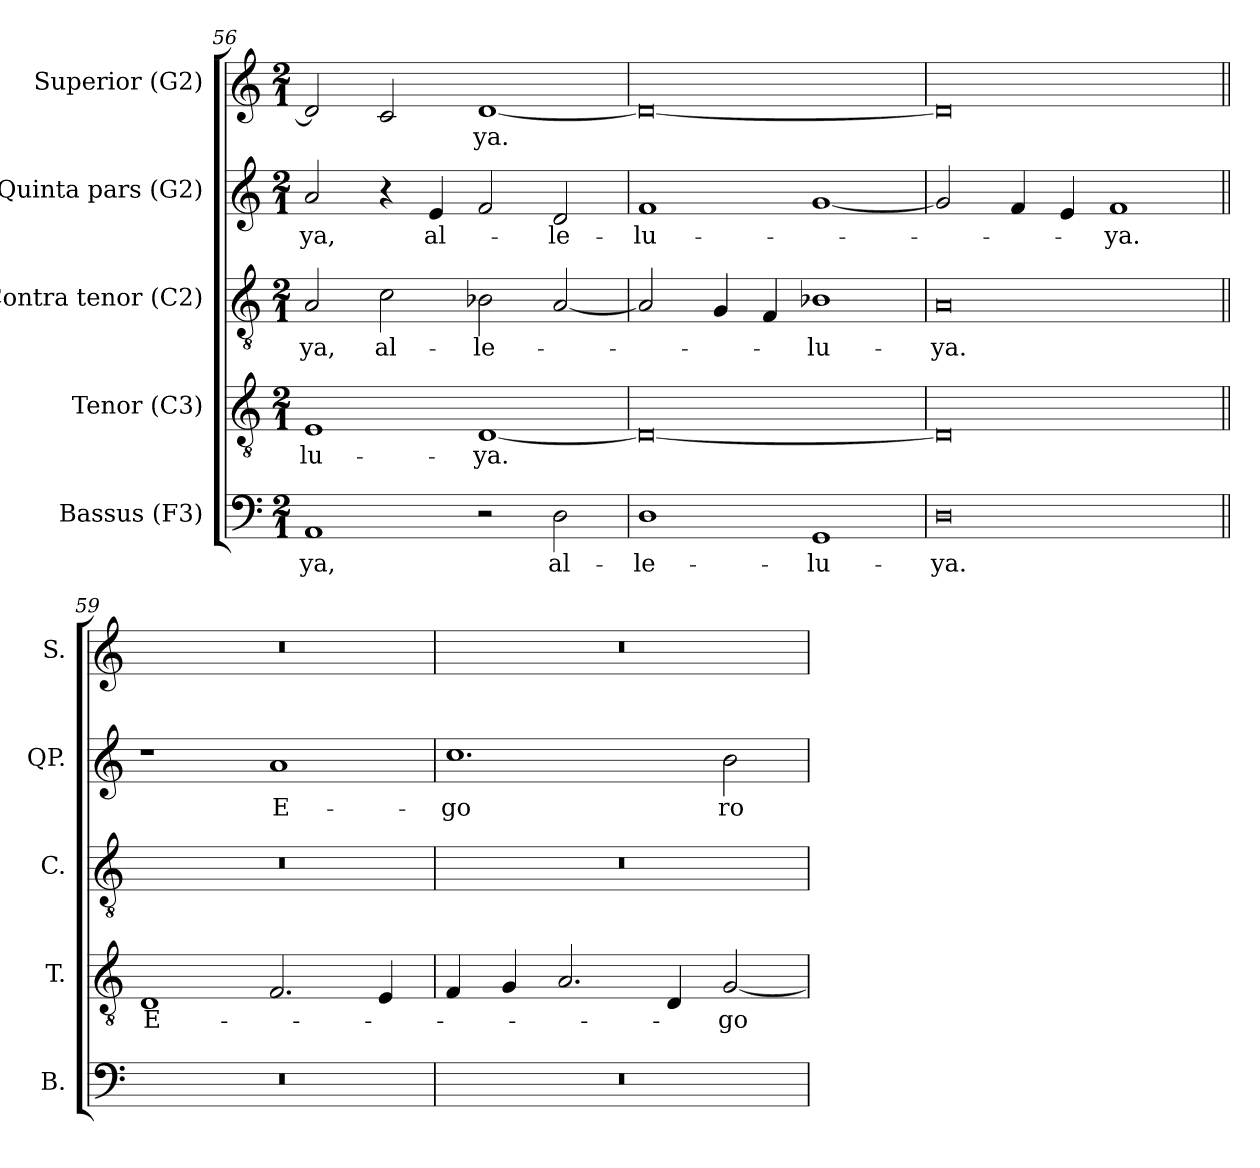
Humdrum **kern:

**kern	**text	**kern	**text	**kern	**text	**kern	**text	**kern	**text
*part5	*part5	*part4	*part4	*part3	*part3	*part2	*part2	*part1	*part1
*staff5	*staff5	*staff4	*staff4	*staff3	*staff3	*staff2	*staff2	*staff1	*staff1
*I"Bassus (F3)	*	*I"Tenor (C3)	*	*I"Contra tenor (C2)	*	*I"Quinta pars (G2)	*	*I"Superior (G2)	*
*I'B.	*	*I'T.	*	*I'C.	*	*I'QP.	*	*I'S.	*
!!LO:LB:g=z
*clefF4	*	*clefGv2	*	*clefGv2	*	*clefG2	*	*clefG2	*
*	*	*ITrd7c12	*	*ITrd7c12	*	*ITrd7c12	*	*	*
*k[]	*	*k[]	*	*k[]	*	*k[]	*	*k[]	*
*C:	*	*C:	*	*C:	*	*C:	*	*C:	*
*M2/1	*	*M2/1	*	*M2/1	*	*M2/1	*	*M2/1	*
=56	=56	=56	=56	=56	=56	=56	=56	=56	=56
!	!LO:LY:b:color=#000000	!	!	!	!	!	!	!	!
!	!	!	!LO:LY:b:color=#000000	!	!	!	!	!	!
!	!	!	!	!	!LO:LY:b:color=#000000	!	!	!	!
!	!	!	!	!	!	!	!LO:LY:b:color=#000000	!	!
1AAi	-ya,	1EEi	-lu-	2AAi/	-ya,	2Ai/	-ya,	2di/]	.
!	!	!	!	!	!LO:LY:b:color=#000000	!	!	!	!
.	.	.	.	2Ci\	al-	4r	.	2ci/	.
!	!	!	!	!	!	!	!LO:LY:b:color=#000000	!	!
.	.	.	.	.	.	4Ei/	al-	.	.
!	!	!	!LO:LY:b:color=#000000	!	!	!	!	!	!
!	!	!	!	!	!LO:LY:b:color=#000000	!	!	!	!
!	!	!	!	!	!	!	!	!	!LO:LY:b:color=#000000
2r	.	[1DDi	-ya.	2BB-i\	-le-	2Fi/	.	[1di	-ya.
!	!LO:LY:b:color=#000000	!	!	!	!	!	!	!	!
!	!	!	!	!	!	!	!LO:LY:b:color=#000000	!	!
2Di\	al-	.	.	[2AAi/	.	2Di/	-le-	.	.
=57	=57	=57	=57	=57	=57	=57	=57	=57	=57
!	!LO:LY:b:color=#000000	!	!	!	!	!	!	!	!
!	!	!	!	!	!	!	!LO:LY:b:color=#000000	!	!
1Di	-le-	0DDi_	.	2AAi/]	.	1Fi	-lu-	0di_	.
.	.	.	.	4GGi/	.	.	.	.	.
.	.	.	.	4FFi/	.	.	.	.	.
!	!LO:LY:b:color=#000000	!	!	!	!	!	!	!	!
!	!	!	!	!	!LO:LY:b:color=#000000	!	!	!	!
1GGi	-lu-	.	.	1BB-i	-lu-	[1Gi	.	.	.
=58	=58	=58	=58	=58	=58	=58	=58	=58	=58
!	!LO:LY:b:color=#000000	!	!	!	!	!	!	!	!
!	!	!	!	!	!LO:LY:b:color=#000000	!	!	!	!
0Di	-ya.	0DDi]	.	0AAi	-ya.	2Gi/]	.	0di]	.
.	.	.	.	.	.	4Fi/	.	.	.
.	.	.	.	.	.	4Ei/	.	.	.
!	!	!	!	!	!	!	!LO:LY:b:color=#000000	!	!
.	.	.	.	.	.	1Fi	-ya.	.	.
!!LO:PB:g=z
=59||	=59||	=59||	=59||	=59||	=59||	=59||	=59||	=59||	=59||
!LO:N:vis=1	!	!	!	!	!	!	!	!	!
!	!	!	!LO:LY:b:color=#000000	!LO:N:vis=1	!	!	!	!LO:N:vis=1	!
0r	.	1DDi	E-	0r	.	1r	.	0r	.
!	!	!	!	!	!	!	!LO:LY:b:color=#000000	!	!
.	.	2.FFi/	.	.	.	1Ai	E-	.	.
.	.	4EEi/	.	.	.	.	.	.	.
=60	=60	=60	=60	=60	=60	=60	=60	=60	=60
!LO:N:vis=1	!	!	!	!LO:N:vis=1	!	!	!	!	!
!	!	!	!	!	!	!	!LO:LY:b:color=#000000	!LO:N:vis=1	!
0r	.	4FFi/	.	0r	.	1.ci	-go	0r	.
.	.	4GGi/	.	.	.	.	.	.	.
.	.	2.AAi/	.	.	.	.	.	.	.
.	.	4DDi/	.	.	.	.	.	.	.
!	!	!	!LO:LY:b:color=#000000	!	!	!	!	!	!
!	!	!	!	!	!	!	!LO:LY:b:color=#000000	!	!
.	.	[2GGi/	-go	.	.	2Bi\	ro-	.	.
=	=	=	=	=	=	=	=	=	=
*-	*-	*-	*-	*-	*-	*-	*-	*-	*-
